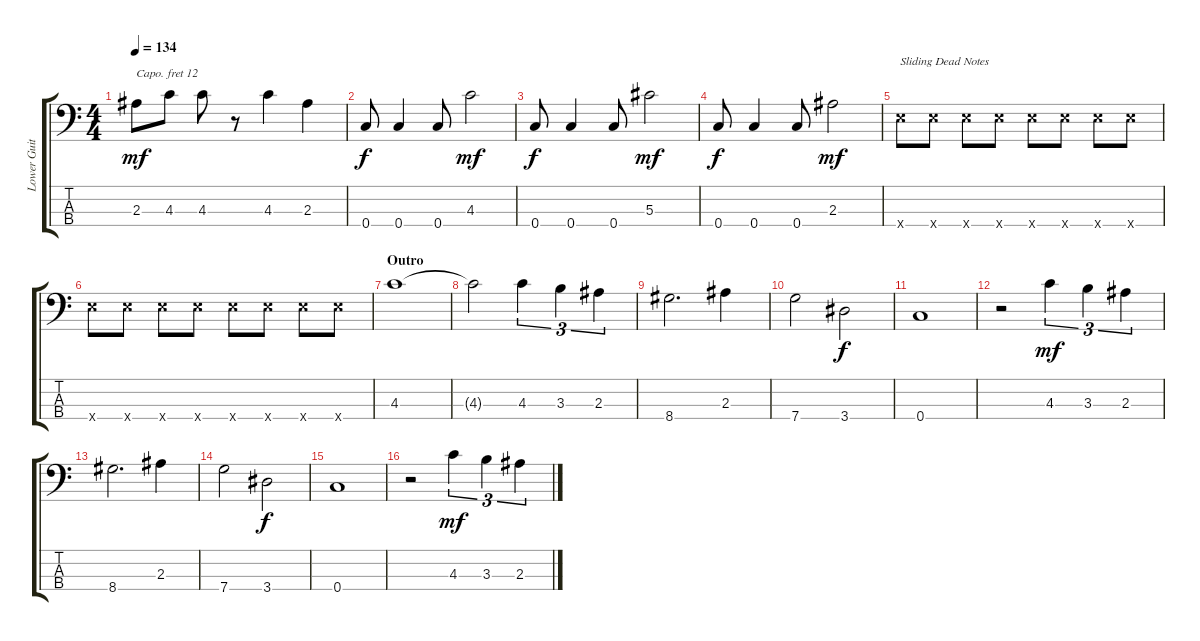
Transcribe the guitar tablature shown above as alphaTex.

\track ("Lower Guitar" "Lower Guit") {instrument distortionguitar}
\staff {score tabs}
\capo 12
\tuning (G2 D2 Ab1 C1) {hide}
\ts (4 4)
\tempo 134
\clef f4
\ks c
2.3.8{dy mf} 4.3.8 4.3.8 r.8 4.3.4 2.3.4 |
0.4.8{dy f} 0.4.4 0.4.8 4.3.2{dy mf} |
0.4.8{dy f} 0.4.4 0.4.8 5.3.2{dy mf} |
0.4.8{dy f} 0.4.4 0.4.8 2.3.2{dy mf} |
4.4{x}.8{txt "Sliding Dead Notes"} 4.4{x}.8 4.4{x}.8 4.4{x}.8 4.4{x}.8 4.4{x}.8 4.4{x}.8 4.4{x}.8 |
4.4{x}.8 4.4{x}.8 4.4{x}.8 4.4{x}.8 4.4{x}.8 4.4{x}.8 4.4{x}.8 4.4{x}.8 |
\section ("" "Outro")
4.3.1 |
4.3{t}.2 4.3.4{tu (3 2)} 3.3.4{tu (3 2)} 2.3.4{tu (3 2)} |
8.4.2{d} 2.3.4 |
7.4.2 3.4.2{dy f} |
0.4.1 |
r.2 4.3.4{tu (3 2) dy mf} 3.3.4{tu (3 2)} 2.3.4{tu (3 2)} |
8.4.2{d} 2.3.4 |
7.4.2 3.4.2{dy f} |
0.4.1 |
r.2 4.3.4{tu (3 2) dy mf} 3.3.4{tu (3 2)} 2.3.4{tu (3 2)}
